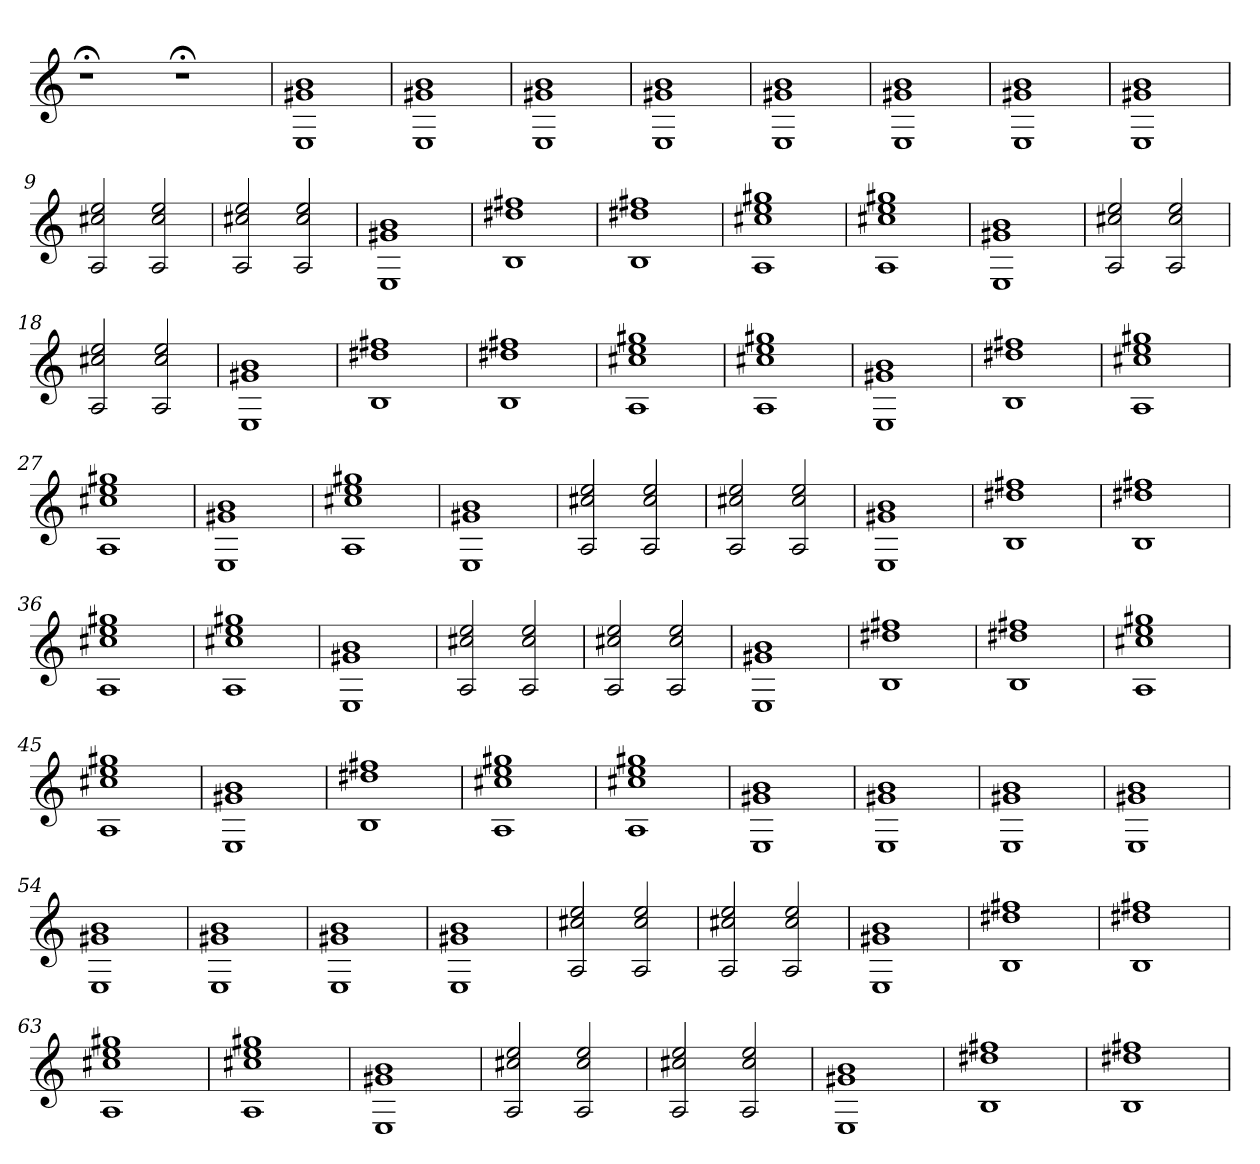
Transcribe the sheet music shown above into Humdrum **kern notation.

**kern
*part1
*staff1
=
1r;<
1r;<
=1
1E 1g#X 1b
=2
1E 1g#X 1b
=3
1E 1g#X 1b
=4
1E 1g#X 1b
=5
1E 1g#X 1b
=6
1E 1g#X 1b
=7
1E 1g#X 1b
=8
1E 1g#X 1b
=9
2A 2cc#X 2ee
2A 2cc# 2ee
=10
2A 2cc#X 2ee
2A 2cc# 2ee
=11
1E 1g#X 1b
=12
1B 1dd#X 1ff#X
=13
1B 1dd#X 1ff#X
=14
1A 1cc#X 1ee 1gg#X
=15
1A 1cc#X 1ee 1gg#X
=16
1E 1g#X 1b
=17
2A 2cc#X 2ee
2A 2cc# 2ee
=18
2A 2cc#X 2ee
2A 2cc# 2ee
=19
1E 1g#X 1b
=20
1B 1dd#X 1ff#X
=21
1B 1dd#X 1ff#X
=22
1A 1cc#X 1ee 1gg#X
=23
1A 1cc#X 1ee 1gg#X
=24
1E 1g#X 1b
=25
1B 1dd#X 1ff#X
=26
1A 1cc#X 1ee 1gg#X
=27
1A 1cc#X 1ee 1gg#X
=28
1E 1g#X 1b
=29
1A 1cc#X 1ee 1gg#X
=30
1E 1g#X 1b
=31
2A 2cc#X 2ee
2A 2cc# 2ee
=32
2A 2cc#X 2ee
2A 2cc# 2ee
=33
1E 1g#X 1b
=34
1B 1dd#X 1ff#X
=35
1B 1dd#X 1ff#X
=36
1A 1cc#X 1ee 1gg#X
=37
1A 1cc#X 1ee 1gg#X
=38
1E 1g#X 1b
=39
2A 2cc#X 2ee
2A 2cc# 2ee
=40
2A 2cc#X 2ee
2A 2cc# 2ee
=41
1E 1g#X 1b
=42
1B 1dd#X 1ff#X
=43
1B 1dd#X 1ff#X
=44
1A 1cc#X 1ee 1gg#X
=45
1A 1cc#X 1ee 1gg#X
=46
1E 1g#X 1b
=47
1B 1dd#X 1ff#X
=48
1A 1cc#X 1ee 1gg#X
=49
1A 1cc#X 1ee 1gg#X
=50
1E 1g#X 1b
=51
1E 1g#X 1b
=52
1E 1g#X 1b
=53
1E 1g#X 1b
=54
1E 1g#X 1b
=55
1E 1g#X 1b
=56
1E 1g#X 1b
=57
1E 1g#X 1b
=58
2A 2cc#X 2ee
2A 2cc# 2ee
=59
2A 2cc#X 2ee
2A 2cc# 2ee
=60
1E 1g#X 1b
=61
1B 1dd#X 1ff#X
=62
1B 1dd#X 1ff#X
=63
1A 1cc#X 1ee 1gg#X
=64
1A 1cc#X 1ee 1gg#X
=65
1E 1g#X 1b
=66
2A 2cc#X 2ee
2A 2cc# 2ee
=67
2A 2cc#X 2ee
2A 2cc# 2ee
=68
1E 1g#X 1b
=69
1B 1dd#X 1ff#X
=70
1B 1dd#X 1ff#X
=
*-
